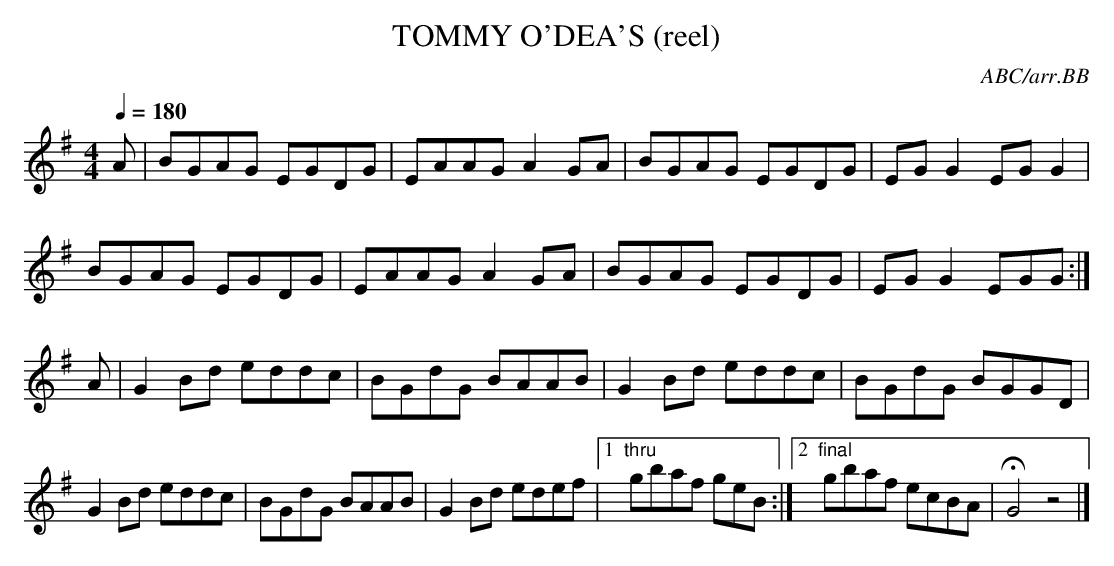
X:1
T:TOMMY O'DEA'S (reel)
C:ABC/arr.BB
Q:1/4=180
L:1/8
M:4/4
K:G
A|BGAG EGDG|EAAG A2GA|BGAG EGDG|EGG2 EGG2|
BGAG EGDG|EAAG A2GA|BGAG EGDG|EGG2 EGG:|
A|G2 Bd eddc|BGdG BAAB|G2 Bd eddc|BGdG BGGD|
G2 Bd eddc|BGdG BAAB|G2 Bd edef|1 "thru"gbaf geB:|\
[2 "final"gbaf ecBA|HG4z4|]
